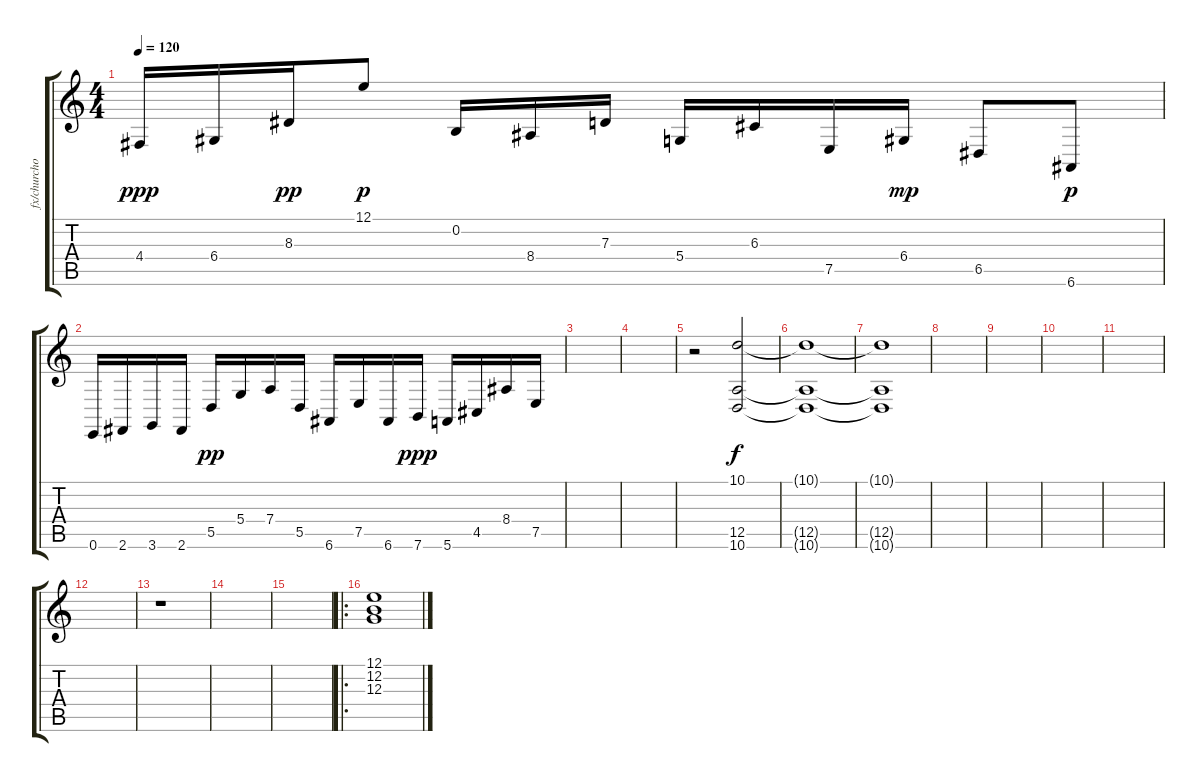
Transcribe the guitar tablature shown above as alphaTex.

\track ("fx/churchorgan" "fx/churcho") {instrument tubularbells}
\staff {score tabs}
\tuning (E4 B3 G3 D3 A2 E2) {hide}
\ts (4 4)
\tempo 120
\clef g2
\ks c
4.4.16{dy ppp} 6.4.16 8.3.16{dy pp} 12.1.8{dy p} 0.2.16 8.4.16 7.3.16 5.4.16 6.3.16 7.5.16 6.4.16{dy mp} 6.5.8 6.6.8{dy p} |
0.6.16 2.6.16 3.6.16 2.6.16 5.5.16{dy pp} 5.4.16 7.4.16 5.5.16 6.6.16 7.5.16 6.6.16 7.6.16{dy ppp} 5.6.16 4.5.16 8.4.16 7.5.16 |
|
|
r.2{instrument tubularbells} (10.1 12.5 10.6).2{dy f} |
(10.1{t} 12.5{t} 10.6{t}).1 |
(10.1{t} 12.5{t} 10.6{t}).1 |
|
|
|
|
|
r.1{instrument churchorgan} |
|
|
\ro
(12.1 12.2 12.3).1
